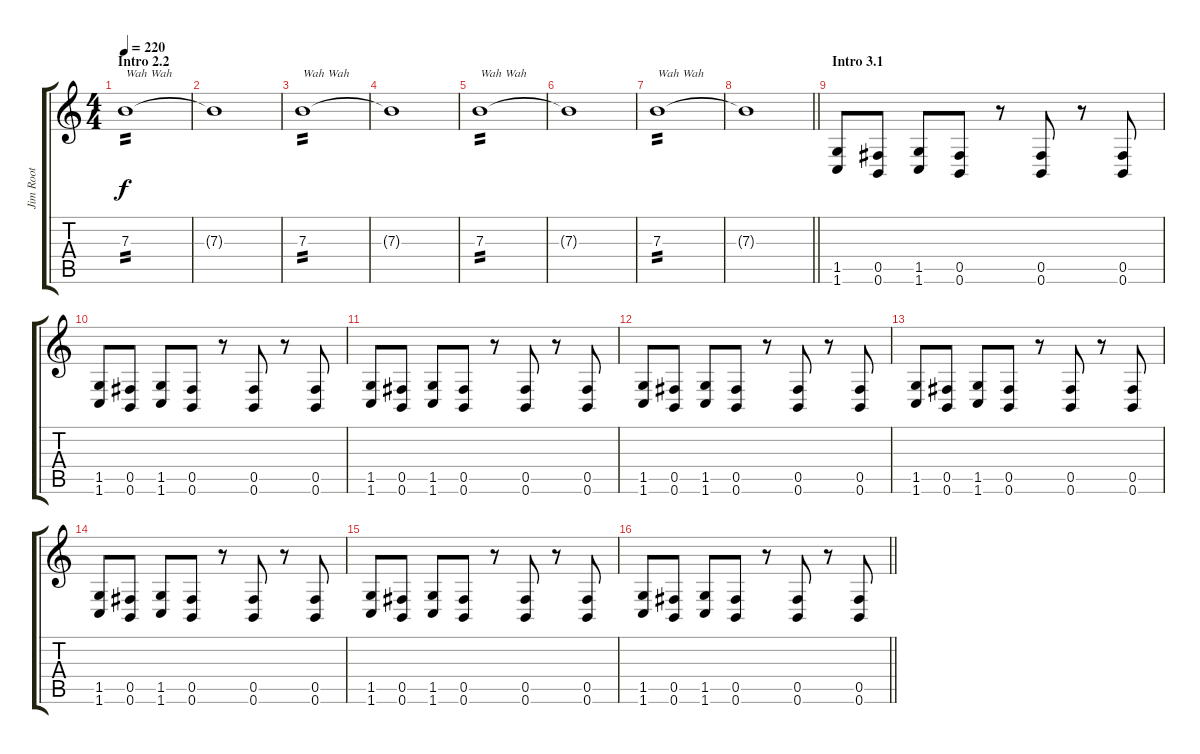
\track ("Jim Root" "Jim Root") {instrument distortionguitar}
\staff {score tabs}
\tuning (Db4 Ab3 E3 B2 Gb2 B1) {hide}
\ts (4 4)
\section ("" "Intro 2.2")
\tempo 220
\clef g2
\ks c
7.3.1{txt "Wah Wah" tp 2 dy f volume 8} |
7.3{t}.1{volume 13} |
7.3.1{txt "Wah Wah" tp 2 volume 8} |
7.3{t}.1{volume 13} |
7.3.1{txt "Wah Wah" tp 2 volume 8} |
7.3{t}.1{volume 13} |
7.3.1{txt "Wah Wah" tp 2 volume 8} |
\barLineRight lightlight
7.3{t}.1{volume 13} |
\section ("" "Intro 3.1")
(1.5 1.6).8 (0.5 0.6).8 (1.5 1.6).8 (0.5 0.6).8 r.8 (0.5 0.6).8 r.8 (0.5 0.6).8 |
(1.5 1.6).8 (0.5 0.6).8 (1.5 1.6).8 (0.5 0.6).8 r.8 (0.5 0.6).8 r.8 (0.5 0.6).8 |
(1.5 1.6).8 (0.5 0.6).8 (1.5 1.6).8 (0.5 0.6).8 r.8 (0.5 0.6).8 r.8 (0.5 0.6).8 |
(1.5 1.6).8 (0.5 0.6).8 (1.5 1.6).8 (0.5 0.6).8 r.8 (0.5 0.6).8 r.8 (0.5 0.6).8 |
(1.5 1.6).8 (0.5 0.6).8 (1.5 1.6).8 (0.5 0.6).8 r.8 (0.5 0.6).8 r.8 (0.5 0.6).8 |
(1.5 1.6).8 (0.5 0.6).8 (1.5 1.6).8 (0.5 0.6).8 r.8 (0.5 0.6).8 r.8 (0.5 0.6).8 |
(1.5 1.6).8 (0.5 0.6).8 (1.5 1.6).8 (0.5 0.6).8 r.8 (0.5 0.6).8 r.8 (0.5 0.6).8 |
\barLineRight lightlight
(1.5 1.6).8 (0.5 0.6).8 (1.5 1.6).8 (0.5 0.6).8 r.8 (0.5 0.6).8 r.8 (0.5 0.6).8
